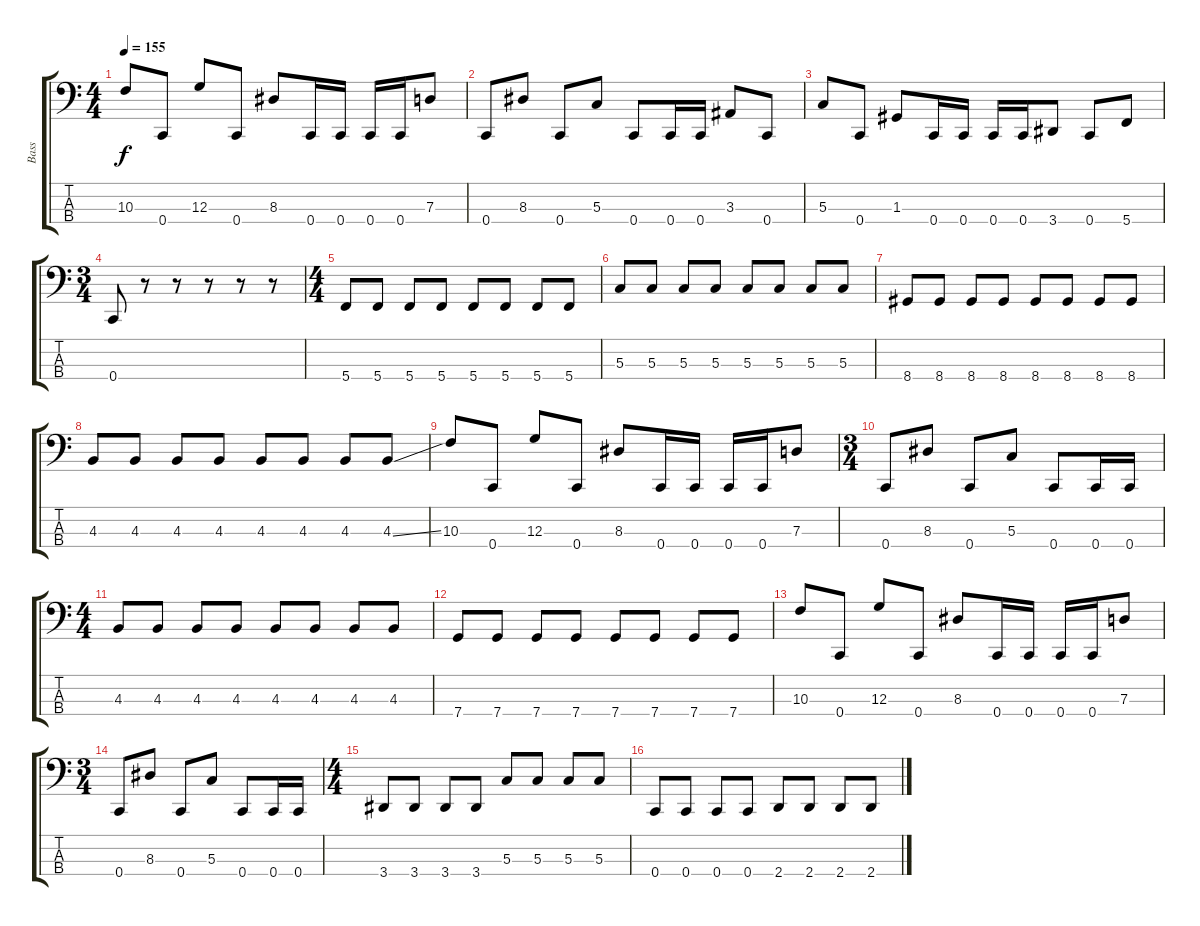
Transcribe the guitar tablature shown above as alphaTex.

\track ("Bass" "Bass") {instrument electricbasspick}
\staff {score tabs}
\tuning (F2 C2 G1 C1) {hide}
\ts (4 4)
\tempo 155
\clef f4
\ks c
10.3.8{dy f} 0.4.8 12.3.8 0.4.8 8.3.8 0.4.16 0.4.16 0.4.16 0.4.16 7.3.8 |
0.4.8 8.3.8 0.4.8 5.3.8 0.4.8 0.4.16 0.4.16 3.3.8 0.4.8 |
5.3.8 0.4.8 1.3.8 0.4.16 0.4.16 0.4.16 0.4.16 3.4.8 0.4.8 5.4.8 |
\ts (3 4)
0.4.8 r.8 r.8 r.8 r.8 r.8 |
\ts (4 4)
5.4.8 5.4.8 5.4.8 5.4.8 5.4.8 5.4.8 5.4.8 5.4.8 |
5.3.8 5.3.8 5.3.8 5.3.8 5.3.8 5.3.8 5.3.8 5.3.8 |
8.4.8 8.4.8 8.4.8 8.4.8 8.4.8 8.4.8 8.4.8 8.4.8 |
4.3.8 4.3.8 4.3.8 4.3.8 4.3.8 4.3.8 4.3.8 4.3{ss}.8 |
10.3.8 0.4.8 12.3.8 0.4.8 8.3.8 0.4.16 0.4.16 0.4.16 0.4.16 7.3.8 |
\ts (3 4)
0.4.8 8.3.8 0.4.8 5.3.8 0.4.8 0.4.16 0.4.16 |
\ts (4 4)
4.3.8 4.3.8 4.3.8 4.3.8 4.3.8 4.3.8 4.3.8 4.3.8 |
7.4.8 7.4.8 7.4.8 7.4.8 7.4.8 7.4.8 7.4.8 7.4.8 |
10.3.8 0.4.8 12.3.8 0.4.8 8.3.8 0.4.16 0.4.16 0.4.16 0.4.16 7.3.8 |
\ts (3 4)
0.4.8 8.3.8 0.4.8 5.3.8 0.4.8 0.4.16 0.4.16 |
\ts (4 4)
3.4.8 3.4.8 3.4.8 3.4.8 5.3.8 5.3.8 5.3.8 5.3.8 |
0.4.8 0.4.8 0.4.8 0.4.8 2.4.8 2.4.8 2.4.8 2.4.8
